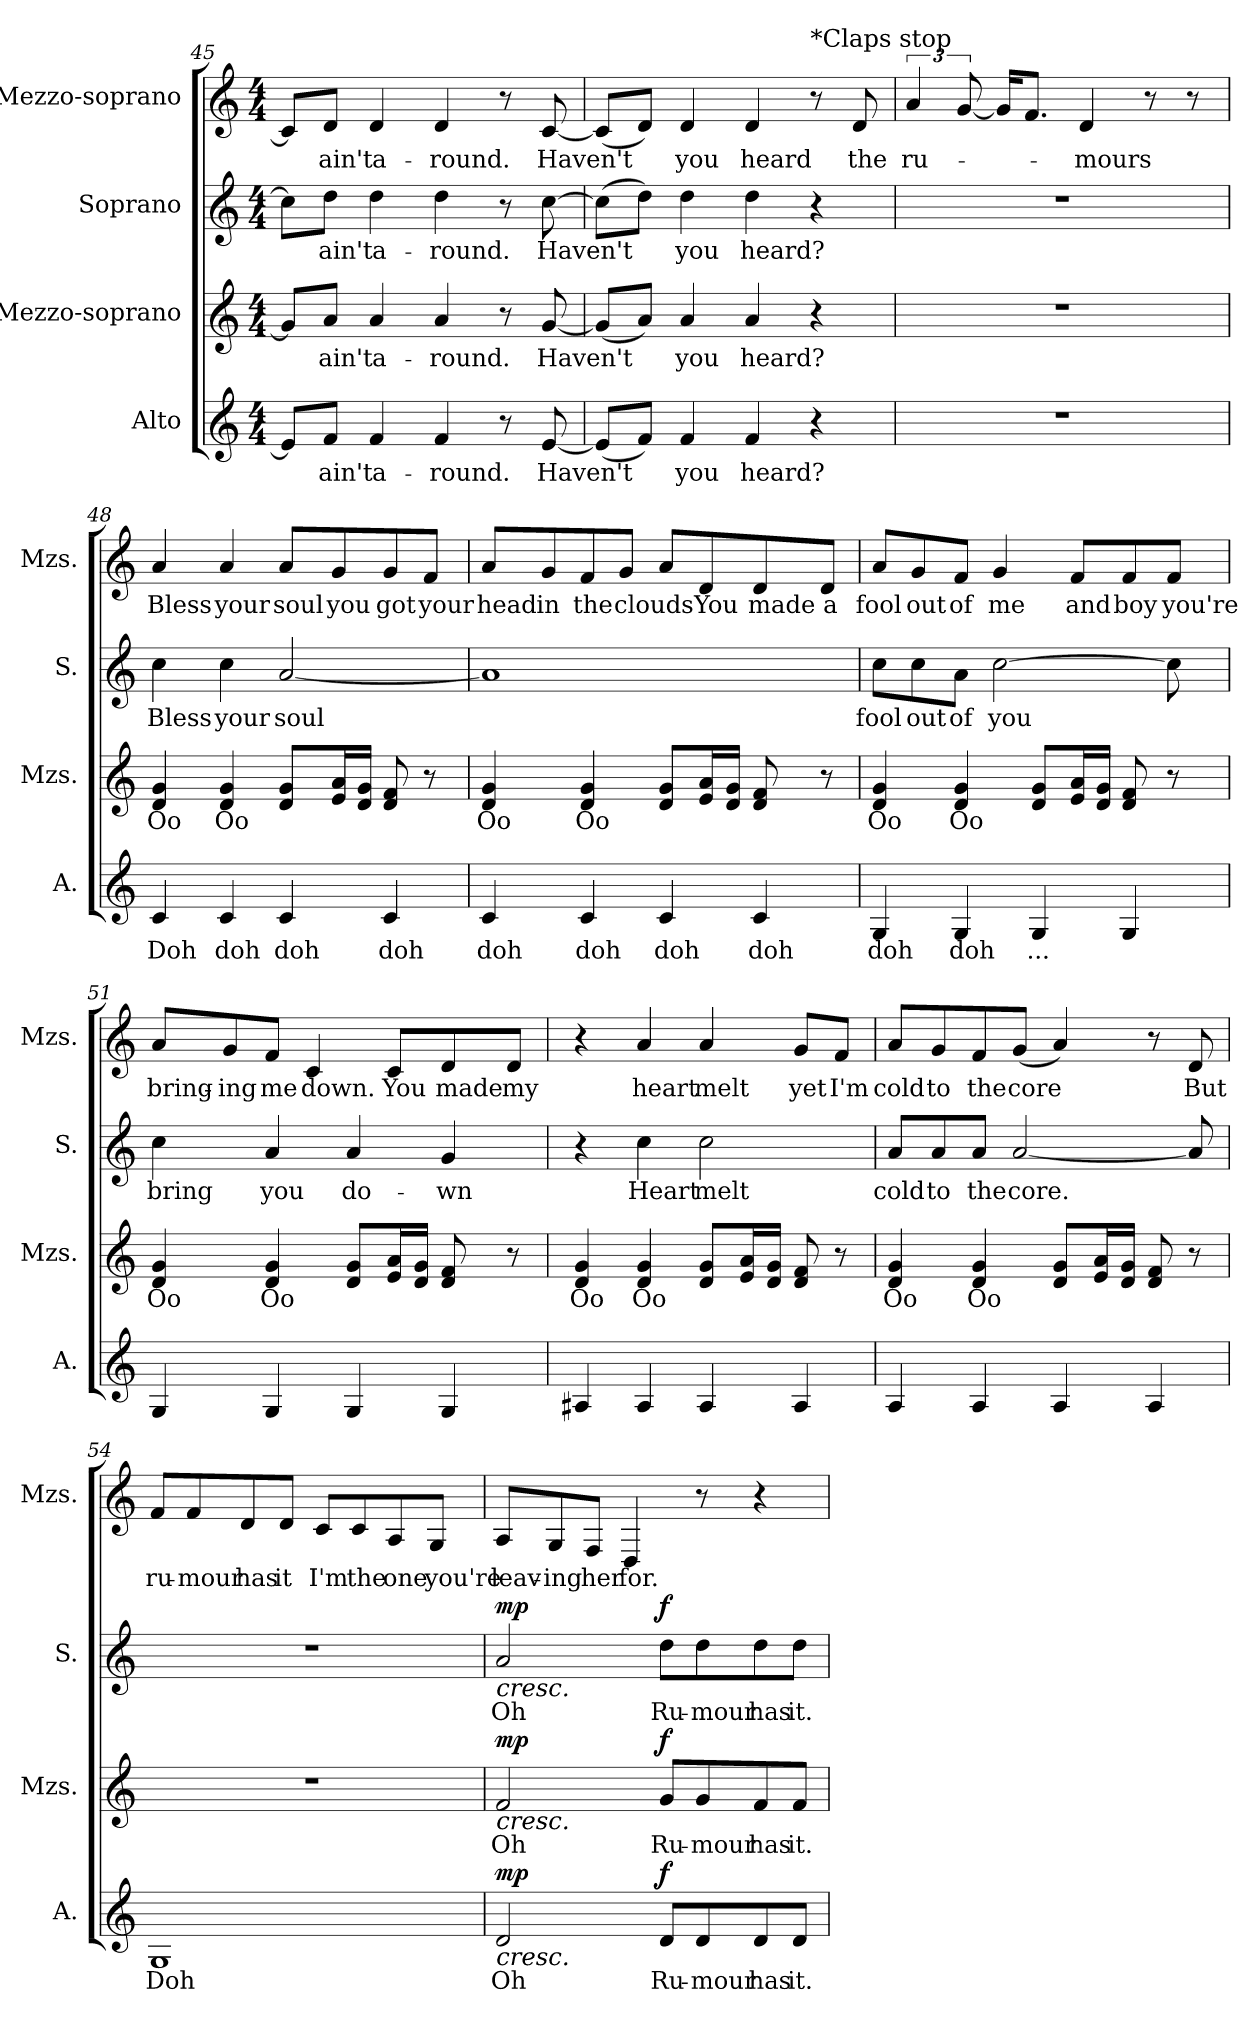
**kern	**text	**dynam	**kern	**text	**dynam	**kern	**text	**dynam	**kern	**text
*part4	*part4	*part4	*part3	*part3	*part3	*part2	*part2	*part2	*part1	*part1
*staff4	*staff4	*staff4	*staff3	*staff3	*staff3	*staff2	*staff2	*staff2	*staff1	*staff1
*I"Alto	*	*	*I"Mezzo-soprano	*	*	*I"Soprano	*	*	*I"Mezzo-soprano	*
*I'A.	*	*	*I'Mzs.	*	*	*I'S.	*	*	*I'Mzs.	*
*clefG2	*	*	*clefG2	*	*	*clefG2	*	*	*clefG2	*
*k[]	*	*	*k[]	*	*	*k[]	*	*	*k[]	*
*M4/4	*	*	*M4/4	*	*	*M4/4	*	*	*M4/4	*
=45	=45	=45	=45	=45	=45	=45	=45	=45	=45	=45
8e/L]	.	.	8g/L]	.	.	8cc\L]	.	.	8c/L]	.
!	!LO:LY:b	!	!	!LO:LY:b	!	!	!LO:LY:b	!	!	!LO:LY:b
8f/J	ain't	.	8a/J	ain't	.	8dd\J	ain't	.	8d/J	ain't
!	!LO:LY:b	!	!	!LO:LY:b	!	!	!LO:LY:b	!	!	!LO:LY:b
4f/	a-	.	4a/	a-	.	4dd\	a-	.	4d/	a-
!	!LO:LY:b	!	!	!LO:LY:b	!	!	!LO:LY:b	!	!	!LO:LY:b
4f/	-round.	.	4a/	-round.	.	4dd\	-round.	.	4d/	-round.
8r	.	.	8r	.	.	8r	.	.	8r	.
!	!LO:LY:b	!	!	!LO:LY:b	!	!	!LO:LY:b	!	!	!LO:LY:b
[8e/	Haven't	.	[8g/	Haven't	.	[8cc\	Haven't	.	[8c/	Haven't
=46	=46	=46	=46	=46	=46	=46	=46	=46	=46	=46
(8e/L]	.	.	(8g/L]	.	.	(8cc\L]	.	.	(8c/L]	.
8f/J)	.	.	8a/J)	.	.	8dd\J)	.	.	8d/J)	.
!	!LO:LY:b	!	!	!LO:LY:b	!	!	!LO:LY:b	!	!	!LO:LY:b
4f/	you	.	4a/	you	.	4dd\	you	.	4d/	you
!	!LO:LY:b	!	!	!LO:LY:b	!	!	!LO:LY:b	!	!	!LO:LY:b
4f/	heard?	.	4a/	heard?	.	4dd\	heard?	.	4d/	heard
!	!	!	!	!	!	!	!	!	!LO:TX:a:t=*Claps stop	!
4r	.	.	4r	.	.	4r	.	.	8r	.
!	!	!	!	!	!	!	!	!	!	!LO:LY:b
.	.	.	.	.	.	.	.	.	8d/	the
=47	=47	=47	=47	=47	=47	=47	=47	=47	=47	=47
!	!	!	!	!	!	!	!	!	!	!LO:LY:b
1r	.	.	1r	.	.	1r	.	.	6a/	ru-
.	.	.	.	.	.	.	.	.	[12g/	.
.	.	.	.	.	.	.	.	.	16g/KL]	.
.	.	.	.	.	.	.	.	.	8.f/J	.
!	!	!	!	!	!	!	!	!	!	!LO:LY:b
.	.	.	.	.	.	.	.	.	4d/	-mours
.	.	.	.	.	.	.	.	.	8r	.
.	.	.	.	.	.	.	.	.	8r	.
!!LO:LB:g=z
=48	=48	=48	=48	=48	=48	=48	=48	=48	=48	=48
!	!LO:LY:b	!	!	!LO:LY:b	!	!	!LO:LY:b	!	!	!LO:LY:b
4c/	Doh	.	4d/ 4g/	Oo	.	4cc\	Bless	.	4a/	Bless
!	!LO:LY:b	!	!	!LO:LY:b	!	!	!LO:LY:b	!	!	!LO:LY:b
4c/	doh	.	4d/ 4g/	Oo	.	4cc\	your	.	4a/	your
!	!LO:LY:b	!	!	!	!	!	!LO:LY:b	!	!	!LO:LY:b
4c/	doh	.	8d/ 8g/L	.	.	[2a/	soul	.	8a/L	soul
!	!	!	!	!	!	!	!	!	!	!LO:LY:b
.	.	.	16e/ 16a/L	.	.	.	.	.	8g/	you
.	.	.	16d/ 16g/JJ	.	.	.	.	.	.	.
!	!LO:LY:b	!	!	!	!	!	!	!	!	!LO:LY:b
4c/	doh	.	8d/ 8f/	.	.	.	.	.	8g/	got
!	!	!	!	!	!	!	!	!	!	!LO:LY:b
.	.	.	8r	.	.	.	.	.	8f/J	your
=49	=49	=49	=49	=49	=49	=49	=49	=49	=49	=49
!	!LO:LY:b	!	!	!LO:LY:b	!	!	!	!	!	!LO:LY:b
4c/	doh	.	4d/ 4g/	Oo	.	1a]	.	.	8a/L	head
!	!	!	!	!	!	!	!	!	!	!LO:LY:b
.	.	.	.	.	.	.	.	.	8g/	in
!	!LO:LY:b	!	!	!LO:LY:b	!	!	!	!	!	!LO:LY:b
4c/	doh	.	4d/ 4g/	Oo	.	.	.	.	8f/	the
!	!	!	!	!	!	!	!	!	!	!LO:LY:b
.	.	.	.	.	.	.	.	.	8g/J	-clouds
!	!LO:LY:b	!	!	!	!	!	!	!	!	!
4c/	doh	.	8d/ 8g/L	.	.	.	.	.	8a/L	.
!	!	!	!	!	!	!	!	!	!	!LO:LY:b
.	.	.	16e/ 16a/L	.	.	.	.	.	8d/	You
.	.	.	16d/ 16g/JJ	.	.	.	.	.	.	.
!	!LO:LY:b	!	!	!	!	!	!	!	!	!LO:LY:b
4c/	doh	.	8d/ 8f/	.	.	.	.	.	8d/	made
!	!	!	!	!	!	!	!	!	!	!LO:LY:b
.	.	.	8r	.	.	.	.	.	8d/J	a
=50	=50	=50	=50	=50	=50	=50	=50	=50	=50	=50
!	!LO:LY:b	!	!	!LO:LY:b	!	!	!LO:LY:b	!	!	!LO:LY:b
4G/	doh	.	4d/ 4g/	Oo	.	8cc\L	fool	.	8a/L	fool
!	!	!	!	!	!	!	!LO:LY:b	!	!	!LO:LY:b
.	.	.	.	.	.	8cc\	out	.	8g/	out
!	!LO:LY:b	!	!	!LO:LY:b	!	!	!LO:LY:b	!	!	!LO:LY:b
4G/	doh	.	4d/ 4g/	Oo	.	8a\J	of	.	8f/J	of
!	!	!	!	!	!	!	!LO:LY:b	!	!	!LO:LY:b
.	.	.	.	.	.	[2cc\	you	.	4g/	me
!	!LO:LY:b	!	!	!	!	!	!	!	!	!
4G/	...	.	8d/ 8g/L	.	.	.	.	.	.	.
!	!	!	!	!	!	!	!	!	!	!LO:LY:b
.	.	.	16e/ 16a/L	.	.	.	.	.	8f/L	and
.	.	.	16d/ 16g/JJ	.	.	.	.	.	.	.
!	!	!	!	!	!	!	!	!	!	!LO:LY:b
4G/	.	.	8d/ 8f/	.	.	.	.	.	8f/	boy
!	!	!	!	!	!	!	!	!	!	!LO:LY:b
.	.	.	8r	.	.	8cc\]	.	.	8f/J	you're
!!LO:LB:g=z
=51	=51	=51	=51	=51	=51	=51	=51	=51	=51	=51
!	!	!	!	!LO:LY:b	!	!	!LO:LY:b	!	!	!LO:LY:b
4G/	.	.	4d/ 4g/	Oo	.	4cc\	bring	.	8a/L	bring-
!	!	!	!	!	!	!	!	!	!	!LO:LY:b
.	.	.	.	.	.	.	.	.	8g/	-ing
!	!	!	!	!LO:LY:b	!	!	!LO:LY:b	!	!	!LO:LY:b
4G/	.	.	4d/ 4g/	Oo	.	4a/	you	.	8f/J	me
!	!	!	!	!	!	!	!	!	!	!LO:LY:b
.	.	.	.	.	.	.	.	.	4c/	down.
!	!	!	!	!	!	!	!LO:LY:b	!	!	!
4G/	.	.	8d/ 8g/L	.	.	4a/	do-	.	.	.
!	!	!	!	!	!	!	!	!	!	!LO:LY:b
.	.	.	16e/ 16a/L	.	.	.	.	.	8c/L	You
.	.	.	16d/ 16g/JJ	.	.	.	.	.	.	.
!	!	!	!	!	!	!	!LO:LY:b	!	!	!LO:LY:b
4G/	.	.	8d/ 8f/	.	.	4g/	-wn	.	8d/	made
!	!	!	!	!	!	!	!	!	!	!LO:LY:b
.	.	.	8r	.	.	.	.	.	8d/J	my
=52	=52	=52	=52	=52	=52	=52	=52	=52	=52	=52
!	!	!	!	!LO:LY:b	!	!	!	!	!	!
4A#X/	.	.	4d/ 4g/	Oo	.	4r	.	.	4r	.
!	!	!	!	!LO:LY:b	!	!	!LO:LY:b	!	!	!LO:LY:b
4A#/	.	.	4d/ 4g/	Oo	.	4cc\	Heart	.	4a/	heart
!	!	!	!	!	!	!	!LO:LY:b	!	!	!LO:LY:b
4A#/	.	.	8d/ 8g/L	.	.	2cc\	melt	.	4a/	melt
.	.	.	16e/ 16a/L	.	.	.	.	.	.	.
.	.	.	16d/ 16g/JJ	.	.	.	.	.	.	.
!	!	!	!	!	!	!	!	!	!	!LO:LY:b
4A#/	.	.	8d/ 8f/	.	.	.	.	.	8g/L	yet
!	!	!	!	!	!	!	!	!	!	!LO:LY:b
.	.	.	8r	.	.	.	.	.	8f/J	I'm
=53	=53	=53	=53	=53	=53	=53	=53	=53	=53	=53
!	!	!	!	!LO:LY:b	!	!	!LO:LY:b	!	!	!LO:LY:b
4A/	.	.	4d/ 4g/	Oo	.	8a/L	cold	.	8a/L	cold
!	!	!	!	!	!	!	!LO:LY:b	!	!	!LO:LY:b
.	.	.	.	.	.	8a/	to	.	8g/	to
!	!	!	!	!LO:LY:b	!	!	!LO:LY:b	!	!	!LO:LY:b
4A/	.	.	4d/ 4g/	Oo	.	8a/J	the	.	8f/	the
!	!	!	!	!	!	!	!LO:LY:b	!	!	!LO:LY:b
.	.	.	.	.	.	[2a/	core.	.	(8g/J	core
4A/	.	.	8d/ 8g/L	.	.	.	.	.	4a/)	.
.	.	.	16e/ 16a/L	.	.	.	.	.	.	.
.	.	.	16d/ 16g/JJ	.	.	.	.	.	.	.
4A/	.	.	8d/ 8f/	.	.	.	.	.	8r	.
!	!	!	!	!	!	!	!	!	!	!LO:LY:b
.	.	.	8r	.	.	8a/]	.	.	8d/	But
!!LO:PB:g=z
=54	=54	=54	=54	=54	=54	=54	=54	=54	=54	=54
!	!LO:LY:b	!	!	!	!	!	!	!	!	!LO:LY:b
1G	Doh	.	1r	.	.	1r	.	.	8f/L	ru-
!	!	!	!	!	!	!	!	!	!	!LO:LY:b
.	.	.	.	.	.	.	.	.	8f/	-mour
!	!	!	!	!	!	!	!	!	!	!LO:LY:b
.	.	.	.	.	.	.	.	.	8d/	has
!	!	!	!	!	!	!	!	!	!	!LO:LY:b
.	.	.	.	.	.	.	.	.	8d/J	it
!	!	!	!	!	!	!	!	!	!	!LO:LY:b
.	.	.	.	.	.	.	.	.	8c/L	I'm
!	!	!	!	!	!	!	!	!	!	!LO:LY:b
.	.	.	.	.	.	.	.	.	8c/	the
!	!	!	!	!	!	!	!	!	!	!LO:LY:b
.	.	.	.	.	.	.	.	.	8A/	one
!	!	!	!	!	!	!	!	!	!	!LO:LY:b
.	.	.	.	.	.	.	.	.	8G/J	you're
=55	=55	=55	=55	=55	=55	=55	=55	=55	=55	=55
!	!LO:LY:b	!LO:HP:b	!	!LO:LY:b	!LO:HP:b	!	!LO:LY:b	!LO:HP:b	!	!LO:LY:b
!	!	!LO:DY:n=1:a	!	!	!LO:DY:n=1:a	!	!	!LO:DY:n=1:a	!	!
2d/	Oh	< mp	2f/	Oh	< mp	2a/	Oh	< mp	8A/L	leav-
!	!	!	!	!	!	!	!	!	!	!LO:LY:b
.	.	.	.	.	.	.	.	.	8G/	-ing
!	!	!	!	!	!	!	!	!	!	!LO:LY:b
.	.	.	.	.	.	.	.	.	8F/J	her
!	!	!	!	!	!	!	!	!	!	!LO:LY:b
.	.	.	.	.	.	.	.	.	4D/	for.
!	!LO:LY:b	!LO:DY:n=2:a	!	!LO:LY:b	!LO:DY:n=2:a	!	!LO:LY:b	!LO:DY:n=2:a	!	!
8d/L	Ru-	f	8g/L	Ru-	f	8dd\L	Ru-	f	.	.
!	!LO:LY:b	!	!	!LO:LY:b	!	!	!LO:LY:b	!	!	!
8d/	-mour	.	8g/	-mour	.	8dd\	-mour	.	8r	.
!	!LO:LY:b	!	!	!LO:LY:b	!	!	!LO:LY:b	!	!	!
8d/	has	.	8f/	has	.	8dd\	has	.	4r	.
!	!LO:LY:b	!	!	!LO:LY:b	!	!	!LO:LY:b	!	!	!
8d/J	it.	.	8f/J	it.	.	8dd\J	it.	.	.	.
.	.	[	.	.	[	.	.	[	.	.
=	=	=	=	=	=	=	=	=	=	=
*-	*-	*-	*-	*-	*-	*-	*-	*-	*-	*-
